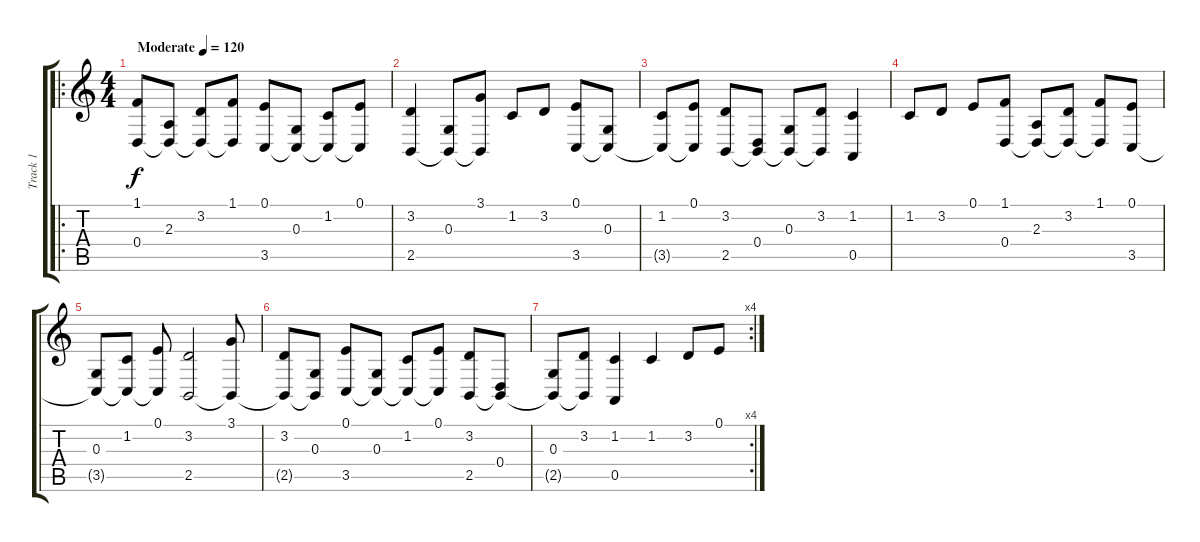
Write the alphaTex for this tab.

\track ("Track 1" "Track 1") {instrument acousticgrandpiano}
\staff {score tabs}
\tuning (E4 B3 G3 D3 A2 E2) {hide}
\ro
\ts (4 4)
\tempo (120 "Moderate")
\clef g2
\ks c
(1.1 0.4).8{dy f instrument acousticgrandpiano} (2.3 0.4{t}).8 (3.2 0.4{t}).8 (1.1 0.4{t}).8 (0.1 3.5).8 (0.3 3.5{t}).8 (1.2 3.5{t}).8 (0.1 3.5{t}).8 |
(3.2 2.5).4 (0.3 2.5{t}).8 (3.1 2.5{t}).8 1.2.8 3.2.8 (0.1 3.5).8 (0.3 3.5{t}).8 |
(1.2 3.5{t}).8 (0.1 3.5{t}).8 (3.2 2.5).8 (0.4 2.5{t}).8 (0.3 2.5{t}).8 (3.2 2.5{t}).8 (1.2 0.5).4 |
1.2.8 3.2.8 0.1.8 (1.1 0.4).8 (2.3 0.4{t}).8 (3.2 0.4{t}).8 (1.1 0.4{t}).8 (0.1 3.5).8 |
(0.3 3.5{t}).8 (1.2 3.5{t}).8 (0.1 3.5{t}).8 (3.2 2.5).2 (3.1 2.5{t}).8 |
(3.2 2.5{t}).8 (0.3 2.5{t}).8 (0.1 3.5).8 (0.3 3.5{t}).8 (1.2 3.5{t}).8 (0.1 3.5{t}).8 (3.2 2.5).8 (0.4 2.5{t}).8 |
\rc 4
(0.3 2.5{t}).8 (3.2 2.5{t}).8 (1.2 0.5).4 1.2.4 3.2.8 0.1.8
